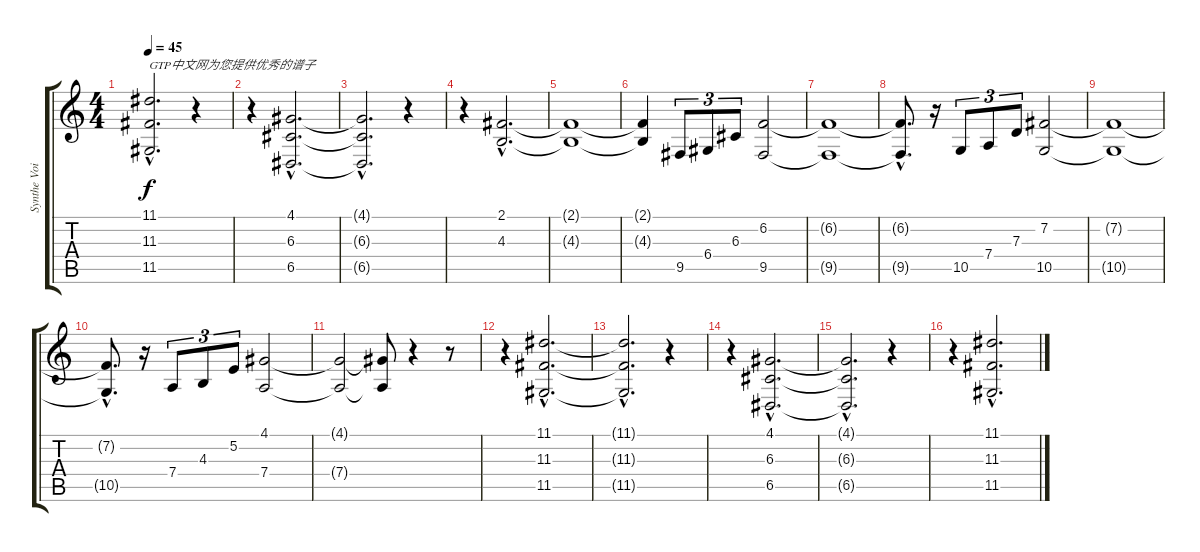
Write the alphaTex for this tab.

\track ("Synthe Voice Right" "Synthe Voi") {instrument synthvoice}
\staff {score tabs}
\tuning (E4 B3 G3 D3 A2 E2) {hide}
\ts (4 4)
\tempo 45
\clef g2
\ks c
(11.1{hac t} 11.3{hac t} 11.5{hac t}).2{d txt "GTP中文网为您提供优秀的谱子" dy f} r.4 |
r.4 (4.1{hac} 6.3{hac} 6.5{hac}).2{d} |
(4.1{hac t} 6.3{hac t} 6.5{hac t}).2{d} r.4 |
r.4 (2.1{hac} 4.3{hac}).2{d} |
(2.1{t} 4.3{t}).1 |
(2.1{t} 4.3{t}).4 9.5.8{tu (3 2)} 6.4.8{tu (3 2)} 6.3.8{tu (3 2)} (6.2 9.5).2 |
(6.2{t} 9.5{t}).1 |
(6.2{hac t} 9.5{hac t}).8{d} r.16 10.5.8{tu (3 2)} 7.4.8{tu (3 2)} 7.3.8{tu (3 2)} (7.2 10.5).2 |
(7.2{t} 10.5{t}).1 |
(7.2{hac t} 10.5{hac t}).8{d} r.16 7.4.8{tu (3 2)} 4.3.8{tu (3 2)} 5.2.8{tu (3 2)} (4.1 7.4).2 |
(4.1{t} 7.4{t}).2 (4.1{t} 7.4{t}).8 r.4 r.8 |
r.4 (11.1{hac} 11.3{hac} 11.5{hac}).2{d} |
(11.1{hac t} 11.3{hac t} 11.5{hac t}).2{d} r.4 |
r.4 (4.1{hac} 6.3{hac} 6.5{hac}).2{d} |
(4.1{hac t} 6.3{hac t} 6.5{hac t}).2{d} r.4 |
r.4 (11.1{hac} 11.3{hac} 11.5{hac}).2{d}
